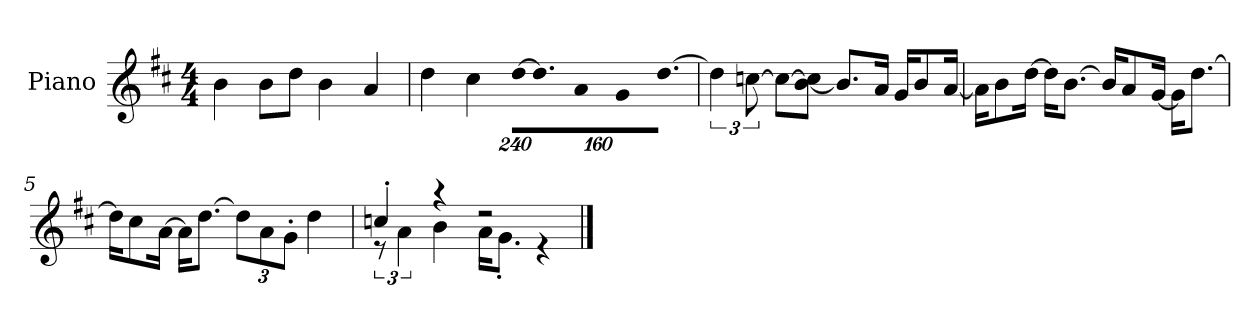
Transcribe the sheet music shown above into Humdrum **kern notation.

**kern
*part1
*staff1
*I"Piano
*I'P-no
*clefG2
*k[f#c#]
*M4/4
*MM90
=1
4b\
8b\L
8dd\J
4b\
4a/
=2
4dd\
4cc#\
*Xbrackettup
!LO:N:vis=16
[1920%137dd\KL
!LO:N:vis=8.
640%137dd\]
!LO:N:vis=16
1920%137a\L
!LO:N:vis=32
640%23g\K
!LO:N:vis=16.
[960%103dd\JJ
=3
*brackettup
6dd\]
[12ccn\
8cc\L_
[8b\ 8cc\]J
8.b/L]
16a/Jk
16g/KL
8b/
[16a/Jk
=4
16a\KL]
8b\
[16dd\Jk
16dd\KL]
[8.b\J
16b/KL]
8a/
[16g/Jk
16g\KL]
[8.dd\J
!!LO:LB:g=z
=5
16dd\KL]
8cc#\
[16a\Jk
16a\KL]
[8.dd\J
*Xbrackettup
12dd\L]
12a\
12g'\J
4dd\
=6
*^
*	*brackettup
4ccn'/	12r
.	6a\
4r	4b\
2r	16a\KL
.	8.g'\J
.	4r
*v	*v
==
*-
